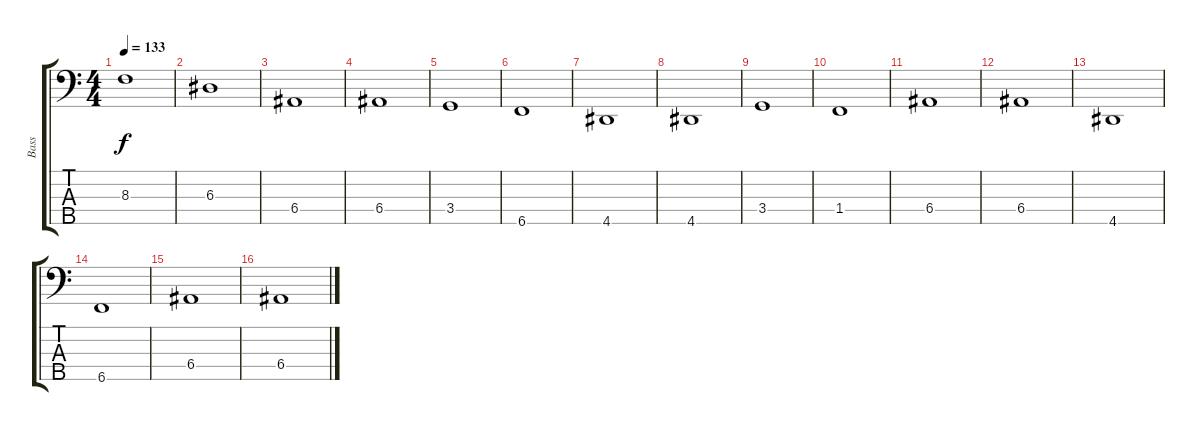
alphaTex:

\track ("Bass" "Bass") {instrument electricbassfinger}
\staff {score tabs}
\tuning (G2 D2 A1 E1 B0) {hide}
\ts (4 4)
\tempo 133
\clef f4
\ks c
8.3.1{dy f} |
6.3.1 |
6.4.1 |
6.4.1 |
3.4.1 |
6.5.1 |
4.5.1 |
4.5.1 |
3.4.1 |
1.4.1 |
6.4.1 |
6.4.1 |
4.5.1 |
6.5.1 |
6.4.1 |
6.4.1
